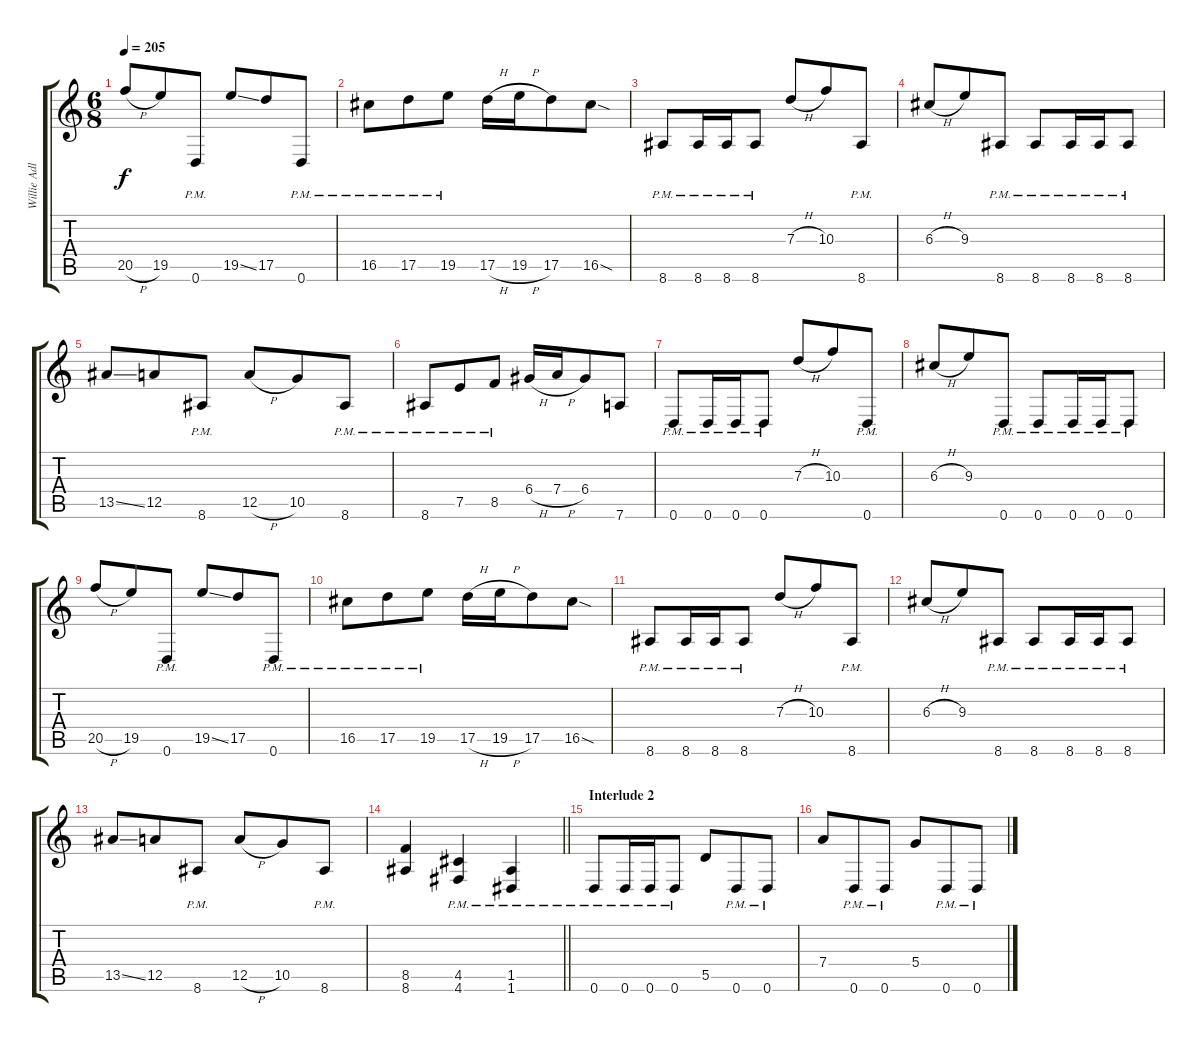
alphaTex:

\track ("Willie Adler - Rhythm" "Willie Adl") {instrument distortionguitar}
\staff {score tabs}
\tuning (E4 B3 G3 D3 A2 D2) {hide}
\ts (6 8)
\tempo 205
\clef g2
\ks c
20.5{h}.8{dy f} 19.5.8 0.6{pm}.8 19.5{ss}.8 17.5.8 0.6{pm}.8 |
16.5{pm}.8 17.5{pm}.8 19.5{pm}.8 17.5{h}.16 19.5{h}.16 17.5.8 16.5{sod}.8 |
8.6{pm}.8 8.6{pm}.16 8.6{pm}.16 8.6{pm}.8 7.3{h}.8 10.3.8 8.6{pm}.8 |
6.3{h}.8 9.3.8 8.6{pm}.8 8.6{pm}.8 8.6{pm}.16 8.6{pm}.16 8.6{pm}.8 |
13.5{ss}.8 12.5.8 8.6{pm}.8 12.5{h}.8 10.5.8 8.6{pm}.8 |
8.6{pm}.8 7.5{pm}.8 8.5{pm}.8 6.4{h}.16 7.4{h}.16 6.4.8 7.6.8 |
0.6{pm}.8 0.6{pm}.16 0.6{pm}.16 0.6{pm}.8 7.3{h}.8 10.3.8 0.6{pm}.8 |
6.3{h}.8 9.3.8 0.6{pm}.8 0.6{pm}.8 0.6{pm}.16 0.6{pm}.16 0.6{pm}.8 |
20.5{h}.8 19.5.8 0.6{pm}.8 19.5{ss}.8 17.5.8 0.6{pm}.8 |
16.5{pm}.8 17.5{pm}.8 19.5{pm}.8 17.5{h}.16 19.5{h}.16 17.5.8 16.5{sod}.8 |
8.6{pm}.8 8.6{pm}.16 8.6{pm}.16 8.6{pm}.8 7.3{h}.8 10.3.8 8.6{pm}.8 |
6.3{h}.8 9.3.8 8.6{pm}.8 8.6{pm}.8 8.6{pm}.16 8.6{pm}.16 8.6{pm}.8 |
13.5{ss}.8 12.5.8 8.6{pm}.8 12.5{h}.8 10.5.8 8.6{pm}.8 |
\barLineRight lightlight
(8.5 8.6).4 (4.5{pm} 4.6{pm}).4 (1.5{pm} 1.6{pm}).4 |
\section ("" "Interlude 2")
0.6{pm}.8 0.6{pm}.16 0.6{pm}.16 0.6{pm}.8 5.5.8 0.6{pm}.8 0.6{pm}.8 |
7.4.8 0.6{pm}.8 0.6{pm}.8 5.4.8 0.6{pm}.8 0.6{pm}.8
